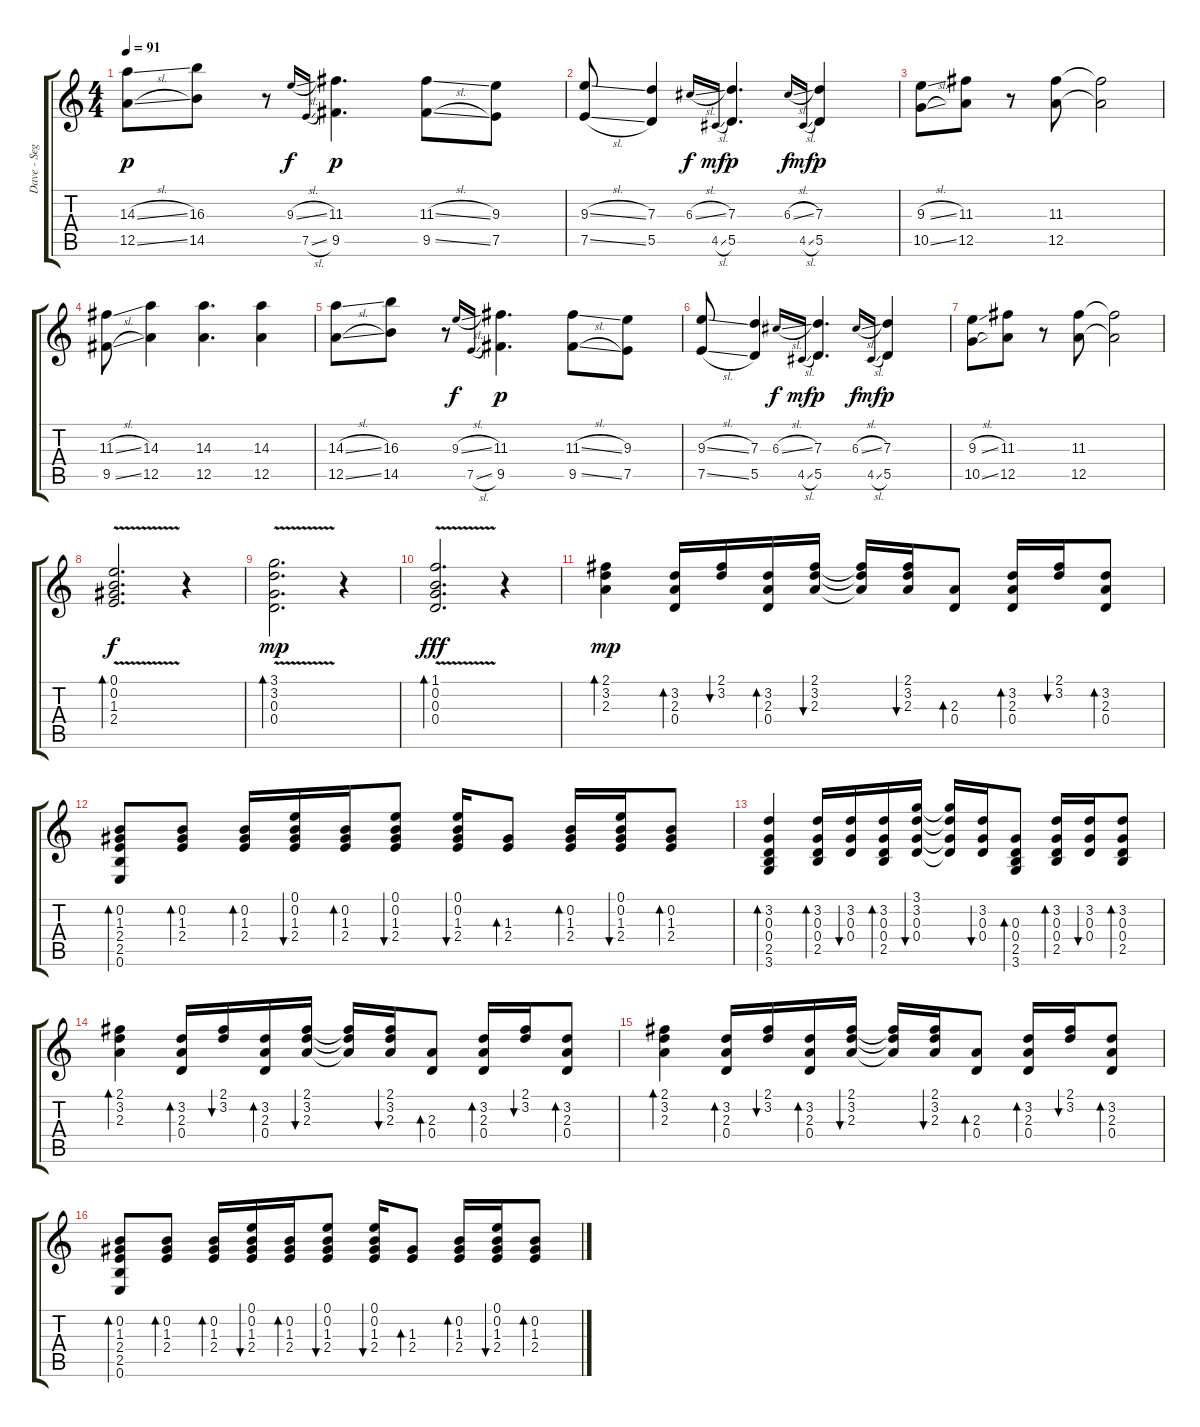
\track ("Dave - Segunda Guitarra" "Dave - Seg") {instrument electricguitarclean}
\staff {score tabs}
\tuning (E4 B3 G3 D3 A2 E2) {hide}
\ts (4 4)
\tempo 91
\clef g2
\ks c
(14.3{sl} 12.5{sl}).8{dy p} (16.3 14.5).8 r.8 9.3{sl}.16{gr onbeat dy f} 7.5{sl}.16{gr onbeat} (11.3 9.5).4{d dy p} (11.3{sl} 9.5{sl}).8 (9.3 7.5).8 |
(9.3{sl} 7.5{sl}).8 (7.3 5.5).4 6.3{sl}.16{gr onbeat dy f} 4.5{sl}.16{gr onbeat dy mf} (7.3 5.5).4{d dy p} 6.3{sl}.16{gr onbeat dy f} 4.5{sl}.16{gr onbeat dy mf} (7.3 5.5).4{dy p} |
(9.3{sl} 10.5{sl}).8 (11.3 12.5).8 r.8 (11.3 12.5).8 (11.3{t} 12.5{t}).2 |
(11.3{sl} 9.5{sl}).8 (14.3 12.5).4 (14.3 12.5).4{d} (14.3 12.5).4 |
(14.3{sl} 12.5{sl}).8 (16.3 14.5).8 r.8 9.3{sl}.16{gr onbeat dy f} 7.5{sl}.16{gr onbeat} (11.3 9.5).4{d dy p} (11.3{sl} 9.5{sl}).8 (9.3 7.5).8 |
(9.3{sl} 7.5{sl}).8 (7.3 5.5).4 6.3{sl}.16{gr onbeat dy f} 4.5{sl}.16{gr onbeat dy mf} (7.3 5.5).4{d dy p} 6.3{sl}.16{gr onbeat dy f} 4.5{sl}.16{gr onbeat dy mf} (7.3 5.5).4{dy p} |
(9.3{sl} 10.5{sl}).8 (11.3 12.5).8 r.8 (11.3 12.5).8 (11.3{t} 12.5{t}).2 |
(0.1{v} 0.2{v} 1.3{v} 2.4{v}).2{d bd 240 dy f volume 0 instrument electricguitarclean} r.4{volume 15} |
(3.1 3.2{v} 0.3{v} 0.4{v}).2{d bd 240 dy mp volume 3} r.4{volume 15} |
(1.1{v} 0.2{v} 0.3{v} 0.4{v}).2{d bd 240 dy fff volume 3} r.4{volume 15} |
(2.1 3.2 2.3).4{bd 240 dy mp instrument acousticguitarsteel} (3.2 2.3 0.4).16{bd 60} (2.1 3.2).16{bu 60} (3.2 2.3 0.4).16{bd 60} (2.1 3.2 2.3).16{bu 60} (2.1{t} 3.2{t} 2.3{t}).16 (2.1 3.2 2.3).16{bu 60} (2.3 0.4).8{bd 60} (3.2 2.3 0.4).16{bd 60} (2.1 3.2).16{bu 60} (3.2 2.3 0.4).8{bd 60} |
(0.2 1.3 2.4 2.5 0.6).8{bd 60} (0.2 1.3 2.4).8{bd 60} (0.2 1.3 2.4).16{bd 60} (0.1 0.2 1.3 2.4).16{bu 60} (0.2 1.3 2.4).16{bd 60} (0.1 0.2 1.3 2.4).8{bu 60} (0.1 0.2 1.3 2.4).16{bu 60} (1.3 2.4).8{bd 60} (0.2 1.3 2.4).16{bd 60} (0.1 0.2 1.3 2.4).16{bu 60} (0.2 1.3 2.4).8{bd 60} |
(3.2 0.3 0.4 2.5 3.6).4{bd 60} (3.2 0.3 0.4 2.5).16{bd 60} (3.2 0.3 0.4).16{bu 60} (3.2 0.3 0.4 2.5).16{bd 60} (3.1 3.2 0.3 0.4).16{bu 60} (3.1{t} 3.2{t} 0.3{t} 0.4{t}).16 (3.2 0.3 0.4).16{bu 60} (0.3 0.4 2.5 3.6).8{bd 60} (3.2 0.3 0.4 2.5).16{bd 60} (3.2 0.3 0.4).16{bu 60} (3.2 0.3 0.4 2.5).8{bd 60} |
(2.1 3.2 2.3).4{bd 240} (3.2 2.3 0.4).16{bd 60} (2.1 3.2).16{bu 60} (3.2 2.3 0.4).16{bd 60} (2.1 3.2 2.3).16{bu 60} (2.1{t} 3.2{t} 2.3{t}).16 (2.1 3.2 2.3).16{bu 60} (2.3 0.4).8{bd 60} (3.2 2.3 0.4).16{bd 60} (2.1 3.2).16{bu 60} (3.2 2.3 0.4).8{bd 60} |
(2.1 3.2 2.3).4{bd 240} (3.2 2.3 0.4).16{bd 60} (2.1 3.2).16{bu 60} (3.2 2.3 0.4).16{bd 60} (2.1 3.2 2.3).16{bu 60} (2.1{t} 3.2{t} 2.3{t}).16 (2.1 3.2 2.3).16{bu 60} (2.3 0.4).8{bd 60} (3.2 2.3 0.4).16{bd 60} (2.1 3.2).16{bu 60} (3.2 2.3 0.4).8{bd 60} |
(0.2 1.3 2.4 2.5 0.6).8{bd 60} (0.2 1.3 2.4).8{bd 60} (0.2 1.3 2.4).16{bd 60} (0.1 0.2 1.3 2.4).16{bu 60} (0.2 1.3 2.4).16{bd 60} (0.1 0.2 1.3 2.4).8{bu 60} (0.1 0.2 1.3 2.4).16{bu 60} (1.3 2.4).8{bd 60} (0.2 1.3 2.4).16{bd 60} (0.1 0.2 1.3 2.4).16{bu 60} (0.2 1.3 2.4).8{bd 60}
